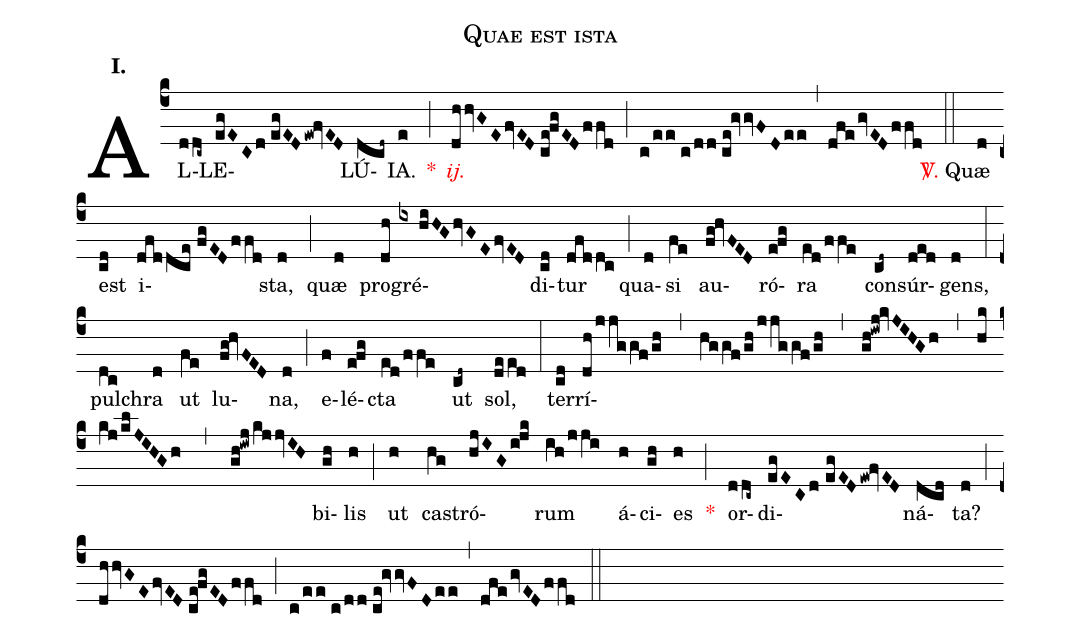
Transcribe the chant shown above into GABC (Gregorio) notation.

name:Quae est ista;
mode:I.;
office-part:Alleluia;
%%
(c4) AL(ddc~)LE(egECd//egEDew!fvED)LÚ(dcd~)IA.(e) <v>\red{*}</v>(;) <v>\redit{ij.}</v>(dhhvGE/fvED//ce!fgED/ffd) (;) (c/ee//c/dd//ce!gvvFDee) (,) (dfe/gvED/ffd) (::) <v>\red{\Vbar.}</v> Quæ(d) est(cd) i(dfddce//fgED/ffd)sta,(d) (;) quæ(d) pro(dh)gré(ix//hiHG/hvGE/fvED)di(cd)tur(dfddc) (;) qua(d)si(fe) au(fg!hvFED)ró(e!fg)ra(ed/ffe) con(cd~)súr(ded)gens,(d) (:) pul(dc)chra(d) ut(fe) lu(fg!hvFED)na,(d) (;) e(f)lé(e!fg)cta(ed/ffe) ut(cd~) sol,(deed) (:) ter(cd)rí(dh/jjggf/gh,hggf/gh/jjggf/gh,gh!iwj!kvJIHGh,hkkj/klJIHGh,gh!iwj/kjjvIH)bi(gh)lis(h) (;) ut(h) ca(hg)stró(hjIGi!jk)rum(ih/jji) á(h)ci(gh)es(h) <v>\red{*}</v>(;) or(ddc~)di(egECd//egEDew!fvED)ná(dcd)ta?(d) (;) (dhhvGE/fvED//ce!fgED/ffd) (;) (c/ee//c/dd//ce!gvvFDee) (,) (dfe/gvEDffd) (::)
